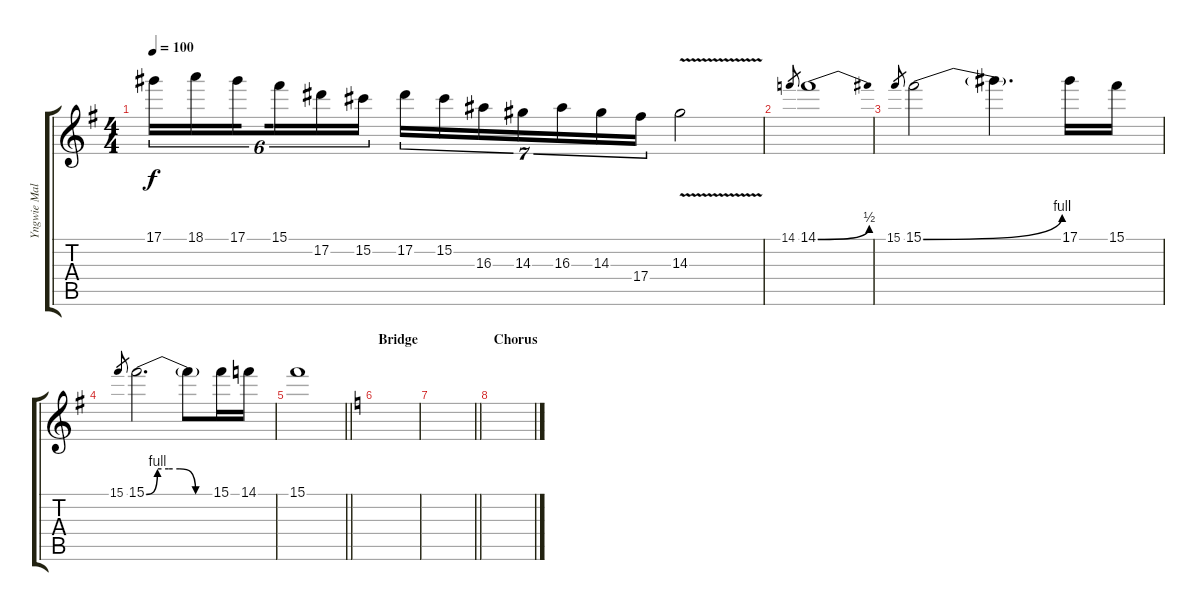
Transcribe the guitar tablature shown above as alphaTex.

\track ("Yngwie Malmsteen" "Yngwie Mal") {instrument overdrivenguitar}
\staff {score tabs}
\tuning (Eb4 Bb3 Gb3 Db3 Ab2 Eb2) {hide}
\ts (4 4)
\tempo 100
\clef g2
\ks eminor
17.1.16{tu (6 4) dy f} 18.1.16{tu (6 4)} 17.1.16{tu (6 4) beam splitsecondary} 15.1.16{tu (6 4)} 17.2.16{tu (6 4)} 15.2.16{tu (6 4)} 17.2.16{tu (7 4)} 15.2.16{tu (7 4)} 16.3.16{tu (7 4)} 14.3.16{tu (7 4)} 16.3.16{tu (7 4)} 14.3.16{tu (7 4)} 17.4.16{tu (7 4)} 14.3{v}.2 |
14.1.8{gr} 14.1{be (bend 0 0 60 2)}.1 |
15.1.8{gr} 15.1{be (bend 0 0 60 4)}.2 15.1{t}.4{d} 17.1.16 15.1.16 |
15.1.8{gr} 15.1{be (custom 0 0 10 4 20 4 30 4 44 0 60 0)}.2{d} 15.1{t}.8 15.1.16 14.1.16 |
\barLineRight lightlight
15.1.1 |
\section ("" "Bridge")
\ks c
|
\barLineRight lightlight
|
\section ("" "Chorus")
